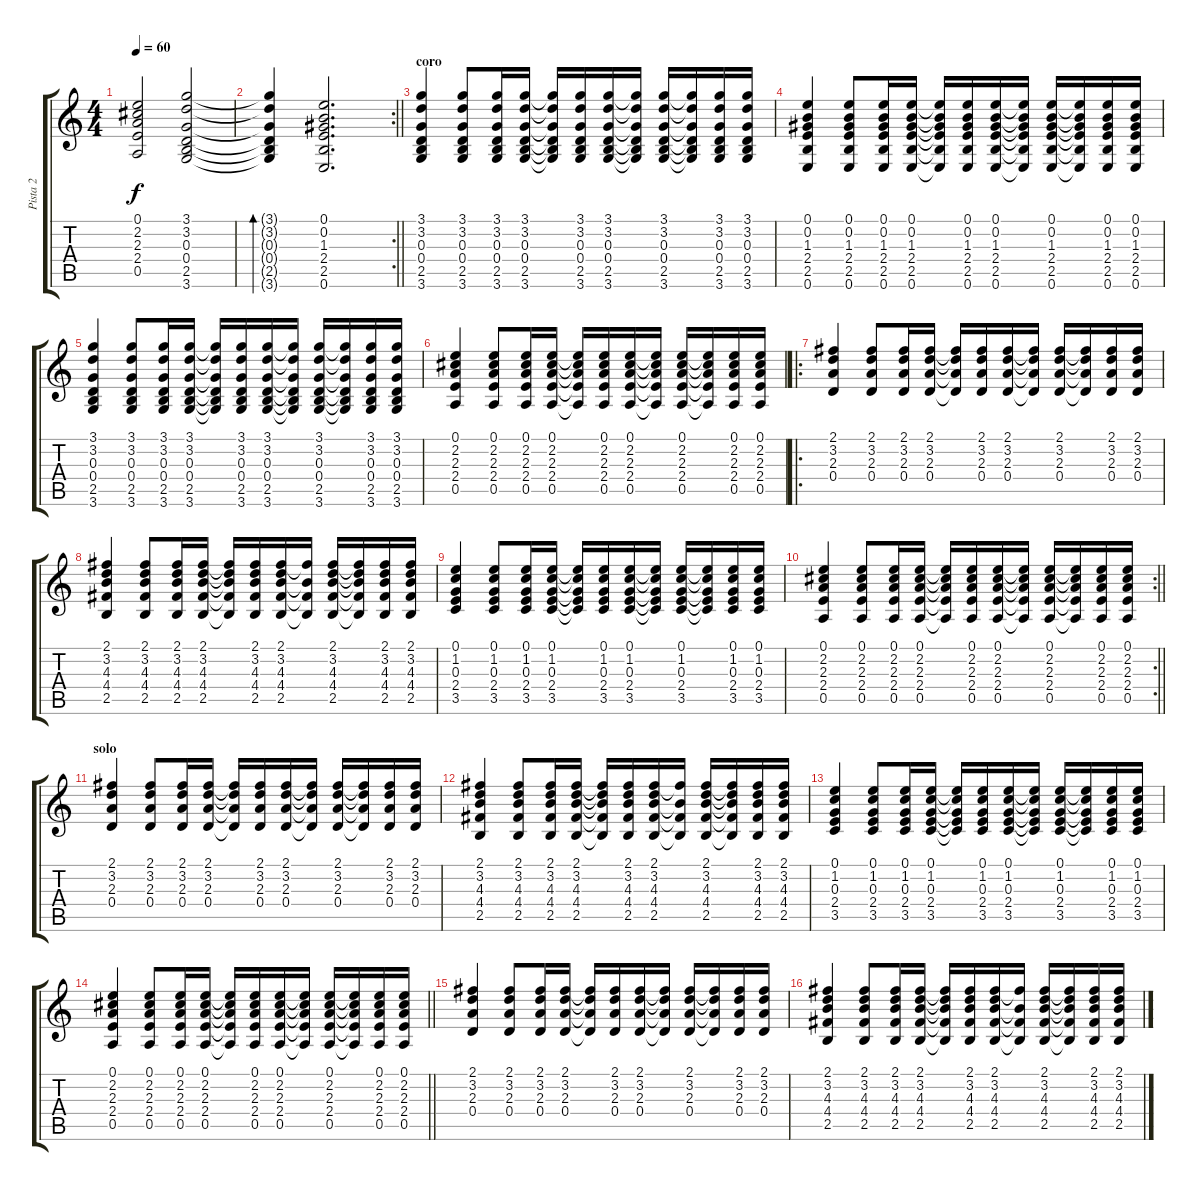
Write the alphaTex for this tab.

\track ("Pista 2" "Pista 2") {instrument acousticguitarsteel}
\staff {score tabs}
\tuning (E4 B3 G3 D3 A2 E2) {hide}
\ts (4 4)
\tempo 60
\clef g2
\ks c
(0.1{t} 2.2{t} 2.3{t} 2.4{t} 0.5{t}).2{dy f} (3.1 3.2 0.3 0.4 2.5 3.6).2 |
\rc 2
\barLineRight lightlight
(3.1{t} 3.2{t} 0.3{t} 0.4{t} 2.5{t} 3.6{t}).4{bd 60} (0.1 0.2 1.3 2.4 2.5 0.6).2{d} |
\section ("" "coro")
(3.1 3.2 0.3 0.4 2.5 3.6).4 (3.1 3.2 0.3 0.4 2.5 3.6).8 (3.1 3.2 0.3 0.4 2.5 3.6).16 (3.1 3.2 0.3 0.4 2.5 3.6).16 (3.1{t} 3.2{t} 0.3{t} 0.4{t} 2.5{t} 3.6{t}).16 (3.1 3.2 0.3 0.4 2.5 3.6).16 (3.1 3.2 0.3 0.4 2.5 3.6).16 (3.1{t} 3.2{t} 0.3{t} 0.4{t} 2.5{t} 3.6{t}).16 (3.1 3.2 0.3 0.4 2.5 3.6).16 (3.1{t} 3.2{t} 0.3{t} 0.4{t} 2.5{t} 3.6{t}).16 (3.1 3.2 0.3 0.4 2.5 3.6).16 (3.1 3.2 0.3 0.4 2.5 3.6).16 |
(0.1 0.2 1.3 2.4 2.5 0.6).4 (0.1 0.2 1.3 2.4 2.5 0.6).8 (0.1 0.2 1.3 2.4 2.5 0.6).16 (0.1 0.2 1.3 2.4 2.5 0.6).16 (0.1{t} 0.2{t} 1.3{t} 2.4{t} 2.5{t} 0.6{t}).16 (0.1 0.2 1.3 2.4 2.5 0.6).16 (0.1 0.2 1.3 2.4 2.5 0.6).16 (0.1{t} 0.2{t} 1.3{t} 2.4{t} 2.5{t} 0.6{t}).16 (0.1 0.2 1.3 2.4 2.5 0.6).16 (0.1{t} 0.2{t} 1.3{t} 2.4{t} 2.5{t} 0.6{t}).16 (0.1 0.2 1.3 2.4 2.5 0.6).16 (0.1 0.2 1.3 2.4 2.5 0.6).16 |
(3.1 3.2 0.3 0.4 2.5 3.6).4 (3.1 3.2 0.3 0.4 2.5 3.6).8 (3.1 3.2 0.3 0.4 2.5 3.6).16 (3.1 3.2 0.3 0.4 2.5 3.6).16 (3.1{t} 3.2{t} 0.3{t} 0.4{t} 2.5{t} 3.6{t}).16 (3.1 3.2 0.3 0.4 2.5 3.6).16 (3.1 3.2 0.3 0.4 2.5 3.6).16 (3.1{t} 3.2{t} 0.3{t} 0.4{t} 2.5{t} 3.6{t}).16 (3.1 3.2 0.3 0.4 2.5 3.6).16 (3.1{t} 3.2{t} 0.3{t} 0.4{t} 2.5{t} 3.6{t}).16 (3.1 3.2 0.3 0.4 2.5 3.6).16 (3.1 3.2 0.3 0.4 2.5 3.6).16 |
(0.1 2.2 2.3 2.4 0.5).4 (0.1 2.2 2.3 2.4 0.5).8 (0.1 2.2 2.3 2.4 0.5).16 (0.1 2.2 2.3 2.4 0.5).16 (0.1{t} 2.2{t} 2.3{t} 2.4{t} 0.5{t}).16 (0.1 2.2 2.3 2.4 0.5).16 (0.1 2.2 2.3 2.4 0.5).16 (0.1{t} 2.2{t} 2.3{t} 2.4{t} 0.5{t}).16 (0.1 2.2 2.3 2.4 0.5).16 (0.1{t} 2.2{t} 2.3{t} 2.4{t} 0.5{t}).16 (0.1 2.2 2.3 2.4 0.5).16 (0.1 2.2 2.3 2.4 0.5).16 |
\ro
(2.1 3.2 2.3 0.4).4 (2.1 3.2 2.3 0.4).8 (2.1 3.2 2.3 0.4).16 (2.1 3.2 2.3 0.4).16 (2.1{t} 3.2{t} 2.3{t} 0.4{t}).16 (2.1 3.2 2.3 0.4).16 (2.1 3.2 2.3 0.4).16 (2.1{t} 3.2{t} 2.3{t} 0.4{t}).16 (2.1 3.2 2.3 0.4).16 (2.1{t} 3.2{t} 2.3{t} 0.4{t}).16 (2.1 3.2 2.3 0.4).16 (2.1 3.2 2.3 0.4).16 |
(2.1 3.2 4.3 4.4 2.5).4 (2.1 3.2 4.3 4.4 2.5).8 (2.1 3.2 4.3 4.4 2.5).16 (2.1 3.2 4.3 4.4 2.5).16 (2.1{t} 3.2{t} 4.3{t} 4.4{t} 2.5{t}).16 (2.1 3.2 4.3 4.4 2.5).16 (2.1 3.2 4.3 4.4 2.5).16 (2.1{t} 4.3{t} 4.4{t} 2.5{t}).16 (2.1 3.2 4.3 4.4 2.5).16 (2.1{t} 3.2{t} 4.3{t} 4.4{t} 2.5{t}).16 (2.1 3.2 4.3 4.4 2.5).16 (2.1 3.2 4.3 4.4 2.5).16 |
(0.1 1.2 0.3 2.4 3.5).4 (0.1 1.2 0.3 2.4 3.5).8 (0.1 1.2 0.3 2.4 3.5).16 (0.1 1.2 0.3 2.4 3.5).16 (0.1{t} 1.2{t} 0.3{t} 2.4{t} 3.5{t}).16 (0.1 1.2 0.3 2.4 3.5).16 (0.1 1.2 0.3 2.4 3.5).16 (0.1{t} 1.2{t} 0.3{t} 2.4{t} 3.5{t}).16 (0.1 1.2 0.3 2.4 3.5).16 (0.1{t} 1.2{t} 0.3{t} 2.4{t} 3.5{t}).16 (0.1 1.2 0.3 2.4 3.5).16 (0.1 1.2 0.3 2.4 3.5).16 |
\rc 2
\barLineRight lightlight
(0.1 2.2 2.3 2.4 0.5).4 (0.1 2.2 2.3 2.4 0.5).8 (0.1 2.2 2.3 2.4 0.5).16 (0.1 2.2 2.3 2.4 0.5).16 (0.1{t} 2.2{t} 2.3{t} 2.4{t} 0.5{t}).16 (0.1 2.2 2.3 2.4 0.5).16 (0.1 2.2 2.3 2.4 0.5).16 (0.1{t} 2.2{t} 2.3{t} 2.4{t} 0.5{t}).16 (0.1 2.2 2.3 2.4 0.5).16 (0.1{t} 2.2{t} 2.3{t} 2.4{t} 0.5{t}).16 (0.1 2.2 2.3 2.4 0.5).16 (0.1 2.2 2.3 2.4 0.5).16 |
\section ("" "solo")
(2.1 3.2 2.3 0.4).4 (2.1 3.2 2.3 0.4).8 (2.1 3.2 2.3 0.4).16 (2.1 3.2 2.3 0.4).16 (2.1{t} 3.2{t} 2.3{t} 0.4{t}).16 (2.1 3.2 2.3 0.4).16 (2.1 3.2 2.3 0.4).16 (2.1{t} 3.2{t} 2.3{t} 0.4{t}).16 (2.1 3.2 2.3 0.4).16 (2.1{t} 3.2{t} 2.3{t} 0.4{t}).16 (2.1 3.2 2.3 0.4).16 (2.1 3.2 2.3 0.4).16 |
(2.1 3.2 4.3 4.4 2.5).4 (2.1 3.2 4.3 4.4 2.5).8 (2.1 3.2 4.3 4.4 2.5).16 (2.1 3.2 4.3 4.4 2.5).16 (2.1{t} 3.2{t} 4.3{t} 4.4{t} 2.5{t}).16 (2.1 3.2 4.3 4.4 2.5).16 (2.1 3.2 4.3 4.4 2.5).16 (2.1{t} 4.3{t} 4.4{t} 2.5{t}).16 (2.1 3.2 4.3 4.4 2.5).16 (2.1{t} 3.2{t} 4.3{t} 4.4{t} 2.5{t}).16 (2.1 3.2 4.3 4.4 2.5).16 (2.1 3.2 4.3 4.4 2.5).16 |
(0.1 1.2 0.3 2.4 3.5).4 (0.1 1.2 0.3 2.4 3.5).8 (0.1 1.2 0.3 2.4 3.5).16 (0.1 1.2 0.3 2.4 3.5).16 (0.1{t} 1.2{t} 0.3{t} 2.4{t} 3.5{t}).16 (0.1 1.2 0.3 2.4 3.5).16 (0.1 1.2 0.3 2.4 3.5).16 (0.1{t} 1.2{t} 0.3{t} 2.4{t} 3.5{t}).16 (0.1 1.2 0.3 2.4 3.5).16 (0.1{t} 1.2{t} 0.3{t} 2.4{t} 3.5{t}).16 (0.1 1.2 0.3 2.4 3.5).16 (0.1 1.2 0.3 2.4 3.5).16 |
\barLineRight lightlight
(0.1 2.2 2.3 2.4 0.5).4 (0.1 2.2 2.3 2.4 0.5).8 (0.1 2.2 2.3 2.4 0.5).16 (0.1 2.2 2.3 2.4 0.5).16 (0.1{t} 2.2{t} 2.3{t} 2.4{t} 0.5{t}).16 (0.1 2.2 2.3 2.4 0.5).16 (0.1 2.2 2.3 2.4 0.5).16 (0.1{t} 2.2{t} 2.3{t} 2.4{t} 0.5{t}).16 (0.1 2.2 2.3 2.4 0.5).16 (0.1{t} 2.2{t} 2.3{t} 2.4{t} 0.5{t}).16 (0.1 2.2 2.3 2.4 0.5).16 (0.1 2.2 2.3 2.4 0.5).16 |
(2.1 3.2 2.3 0.4).4 (2.1 3.2 2.3 0.4).8 (2.1 3.2 2.3 0.4).16 (2.1 3.2 2.3 0.4).16 (2.1{t} 3.2{t} 2.3{t} 0.4{t}).16 (2.1 3.2 2.3 0.4).16 (2.1 3.2 2.3 0.4).16 (2.1{t} 3.2{t} 2.3{t} 0.4{t}).16 (2.1 3.2 2.3 0.4).16 (2.1{t} 3.2{t} 2.3{t} 0.4{t}).16 (2.1 3.2 2.3 0.4).16 (2.1 3.2 2.3 0.4).16 |
(2.1 3.2 4.3 4.4 2.5).4 (2.1 3.2 4.3 4.4 2.5).8 (2.1 3.2 4.3 4.4 2.5).16 (2.1 3.2 4.3 4.4 2.5).16 (2.1{t} 3.2{t} 4.3{t} 4.4{t} 2.5{t}).16 (2.1 3.2 4.3 4.4 2.5).16 (2.1 3.2 4.3 4.4 2.5).16 (2.1{t} 4.3{t} 4.4{t} 2.5{t}).16 (2.1 3.2 4.3 4.4 2.5).16 (2.1{t} 3.2{t} 4.3{t} 4.4{t} 2.5{t}).16 (2.1 3.2 4.3 4.4 2.5).16 (2.1 3.2 4.3 4.4 2.5).16
